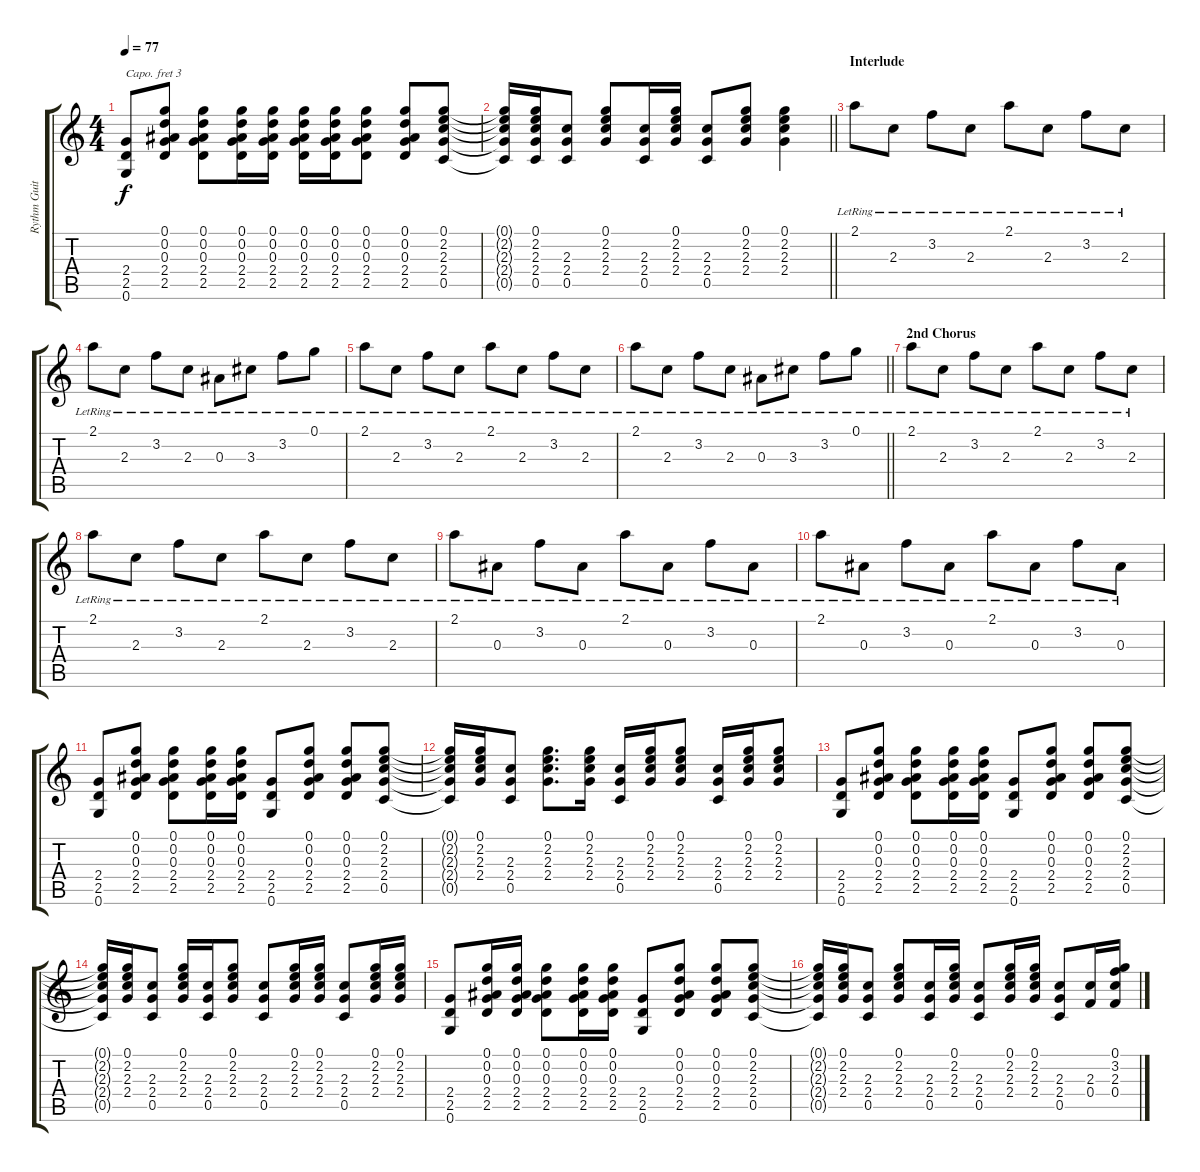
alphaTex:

\track ("Rythm Guitar 2" "Rythm Guit") {instrument acousticguitarsteel}
\staff {score tabs}
\capo 3
\tuning (E4 B3 G3 D3 A2 E2) {hide}
\ts (4 4)
\tempo 77
\clef g2
\ks c
(2.4 2.5 0.6).8{dy f} (0.1 0.2 0.3 2.4 2.5).8 (0.1 0.2 0.3 2.4 2.5).8 (0.1 0.2 0.3 2.4 2.5).16 (0.1 0.2 0.3 2.4 2.5).16 (0.1 0.2 0.3 2.4 2.5).16 (0.1 0.2 0.3 2.4 2.5).16 (0.1 0.2 0.3 2.4 2.5).8 (0.1 0.2 0.3 2.4 2.5).8 (0.1 2.2 2.3 2.4 0.5).8 |
\barLineRight lightlight
(0.1{t} 2.2{t} 2.3{t} 2.4{t} 0.5{t}).16 (0.1 2.2 2.3 2.4 0.5).16 (2.3 2.4 0.5).8 (0.1 2.2 2.3 2.4).8 (2.3 2.4 0.5).16 (0.1 2.2 2.3 2.4).16 (2.3 2.4 0.5).8 (0.1 2.2 2.3 2.4).8 (0.1 2.2 2.3 2.4).4 |
\section ("" "Interlude")
2.1{lr}.8 2.3{lr}.8 3.2{lr}.8 2.3{lr}.8 2.1{lr}.8 2.3{lr}.8 3.2{lr}.8 2.3{lr}.8 |
2.1{lr}.8 2.3{lr}.8 3.2{lr}.8 2.3{lr}.8 0.3{lr}.8 3.3{lr}.8 3.2{lr}.8 0.1{lr}.8 |
2.1{lr}.8 2.3{lr}.8 3.2{lr}.8 2.3{lr}.8 2.1{lr}.8 2.3{lr}.8 3.2{lr}.8 2.3{lr}.8 |
\barLineRight lightlight
2.1{lr}.8 2.3{lr}.8 3.2{lr}.8 2.3{lr}.8 0.3{lr}.8 3.3{lr}.8 3.2{lr}.8 0.1{lr}.8 |
\section ("" "2nd Chorus")
2.1{lr}.8 2.3{lr}.8 3.2{lr}.8 2.3{lr}.8 2.1{lr}.8 2.3{lr}.8 3.2{lr}.8 2.3{lr}.8 |
2.1{lr}.8 2.3{lr}.8 3.2{lr}.8 2.3{lr}.8 2.1{lr}.8 2.3{lr}.8 3.2{lr}.8 2.3{lr}.8 |
2.1{lr}.8 0.3{lr}.8 3.2{lr}.8 0.3{lr}.8 2.1{lr}.8 0.3{lr}.8 3.2{lr}.8 0.3{lr}.8 |
2.1{lr}.8 0.3{lr}.8 3.2{lr}.8 0.3{lr}.8 2.1{lr}.8 0.3{lr}.8 3.2{lr}.8 0.3{lr}.8 |
(2.4 2.5 0.6).8 (0.1 0.2 0.3 2.4 2.5).8 (0.1 0.2 0.3 2.4 2.5).8 (0.1 0.2 0.3 2.4 2.5).16 (0.1 0.2 0.3 2.4 2.5).16 (2.4 2.5 0.6).8 (0.1 0.2 0.3 2.4 2.5).8 (0.1 0.2 0.3 2.4 2.5).8 (0.1 2.2 2.3 2.4 0.5).8 |
(0.1{t} 2.2{t} 2.3{t} 2.4{t} 0.5{t}).16 (0.1 2.2 2.3 2.4).16 (2.3 2.4 0.5).8 (0.1 2.2 2.3 2.4).8{d} (0.1 2.2 2.3 2.4).16 (2.3 2.4 0.5).16 (0.1 2.2 2.3 2.4).16 (0.1 2.2 2.3 2.4).8 (2.3 2.4 0.5).16 (0.1 2.2 2.3 2.4).16 (0.1 2.2 2.3 2.4).8 |
(2.4 2.5 0.6).8 (0.1 0.2 0.3 2.4 2.5).8 (0.1 0.2 0.3 2.4 2.5).8 (0.1 0.2 0.3 2.4 2.5).16 (0.1 0.2 0.3 2.4 2.5).16 (2.4 2.5 0.6).8 (0.1 0.2 0.3 2.4 2.5).8 (0.1 0.2 0.3 2.4 2.5).8 (0.1 2.2 2.3 2.4 0.5).8 |
(0.1{t} 2.2{t} 2.3{t} 2.4{t} 0.5{t}).16 (0.1 2.2 2.3 2.4).16 (2.3 2.4 0.5).8 (0.1 2.2 2.3 2.4).16 (2.3 2.4 0.5).16 (0.1 2.2 2.3 2.4).8 (2.3 2.4 0.5).8 (0.1 2.2 2.3 2.4).16 (0.1 2.2 2.3 2.4).16 (2.3 2.4 0.5).8 (0.1 2.2 2.3 2.4).16 (0.1 2.2 2.3 2.4).16 |
(2.4 2.5 0.6).8 (0.1 0.2 0.3 2.4 2.5).16 (0.1 0.2 0.3 2.4 2.5).16 (0.1 0.2 0.3 2.4 2.5).8 (0.1 0.2 0.3 2.4 2.5).16 (0.1 0.2 0.3 2.4 2.5).16 (2.4 2.5 0.6).8 (0.1 0.2 0.3 2.4 2.5).8 (0.1 0.2 0.3 2.4 2.5).8 (0.1 2.2 2.3 2.4 0.5).8 |
(0.1{t} 2.2{t} 2.3{t} 2.4{t} 0.5{t}).16 (0.1 2.2 2.3 2.4).16 (2.3 2.4 0.5).8 (0.1 2.2 2.3 2.4).8 (2.3 2.4 0.5).16 (0.1 2.2 2.3 2.4).16 (2.3 2.4 0.5).8 (0.1 2.2 2.3 2.4).16 (0.1 2.2 2.3 2.4).16 (2.3 2.4 0.5).8 (2.3 0.4).16 (0.1 3.2 2.3 0.4).16
